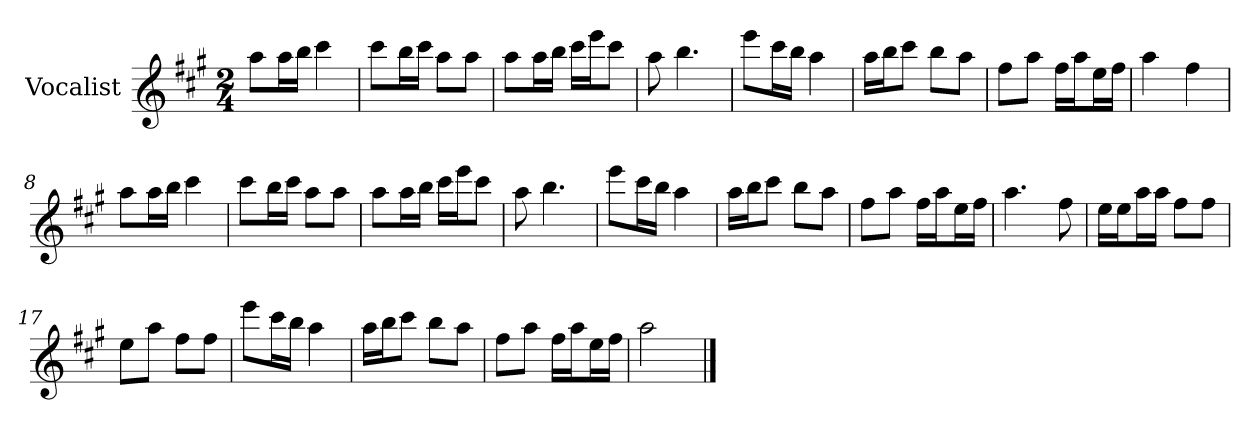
**kern
*part1
*staff1
*I"Vocalist
*k[f#c#g#]
*A:
*M2/4
=
8aaL
16aaL
16bbJJ
4ccc#
=1
8ccc#L
16bbL
16ccc#JJ
8aaL
8aaJ
=2
8aaL
16aaL
16bbJJ
16ccc#LL
16eeeJ
8ccc#J
=3
8aa
4.bb
=4
8eeeL
16ccc#L
16bbJJ
4aa
=5
16aaLL
16bbJ
8ccc#J
8bbL
8aaJ
=6
8ff#L
8aaJ
16ff#LL
16aaJ
16eeL
16ff#JJ
=7
4aa
4ff#
=8
8aaL
16aaL
16bbJJ
4ccc#
=9
8ccc#L
16bbL
16ccc#JJ
8aaL
8aaJ
=10
8aaL
16aaL
16bbJJ
16ccc#LL
16eeeJ
8ccc#J
=11
8aa
4.bb
=12
8eeeL
16ccc#L
16bbJJ
4aa
=13
16aaLL
16bbJ
8ccc#J
8bbL
8aaJ
=14
8ff#L
8aaJ
16ff#LL
16aaJ
16eeL
16ff#JJ
=15
4.aa
8ff#
=16
16eeLL
16eeJ
16aaL
16aaJJ
8ff#L
8ff#J
=17
8eeL
8aaJ
8ff#L
8ff#J
=18
8eeeL
16ccc#L
16bbJJ
4aa
=19
16aaLL
16bbJ
8ccc#J
8bbL
8aaJ
=20
8ff#L
8aaJ
16ff#LL
16aaJ
16eeL
16ff#JJ
=21
2aa
==
*-
